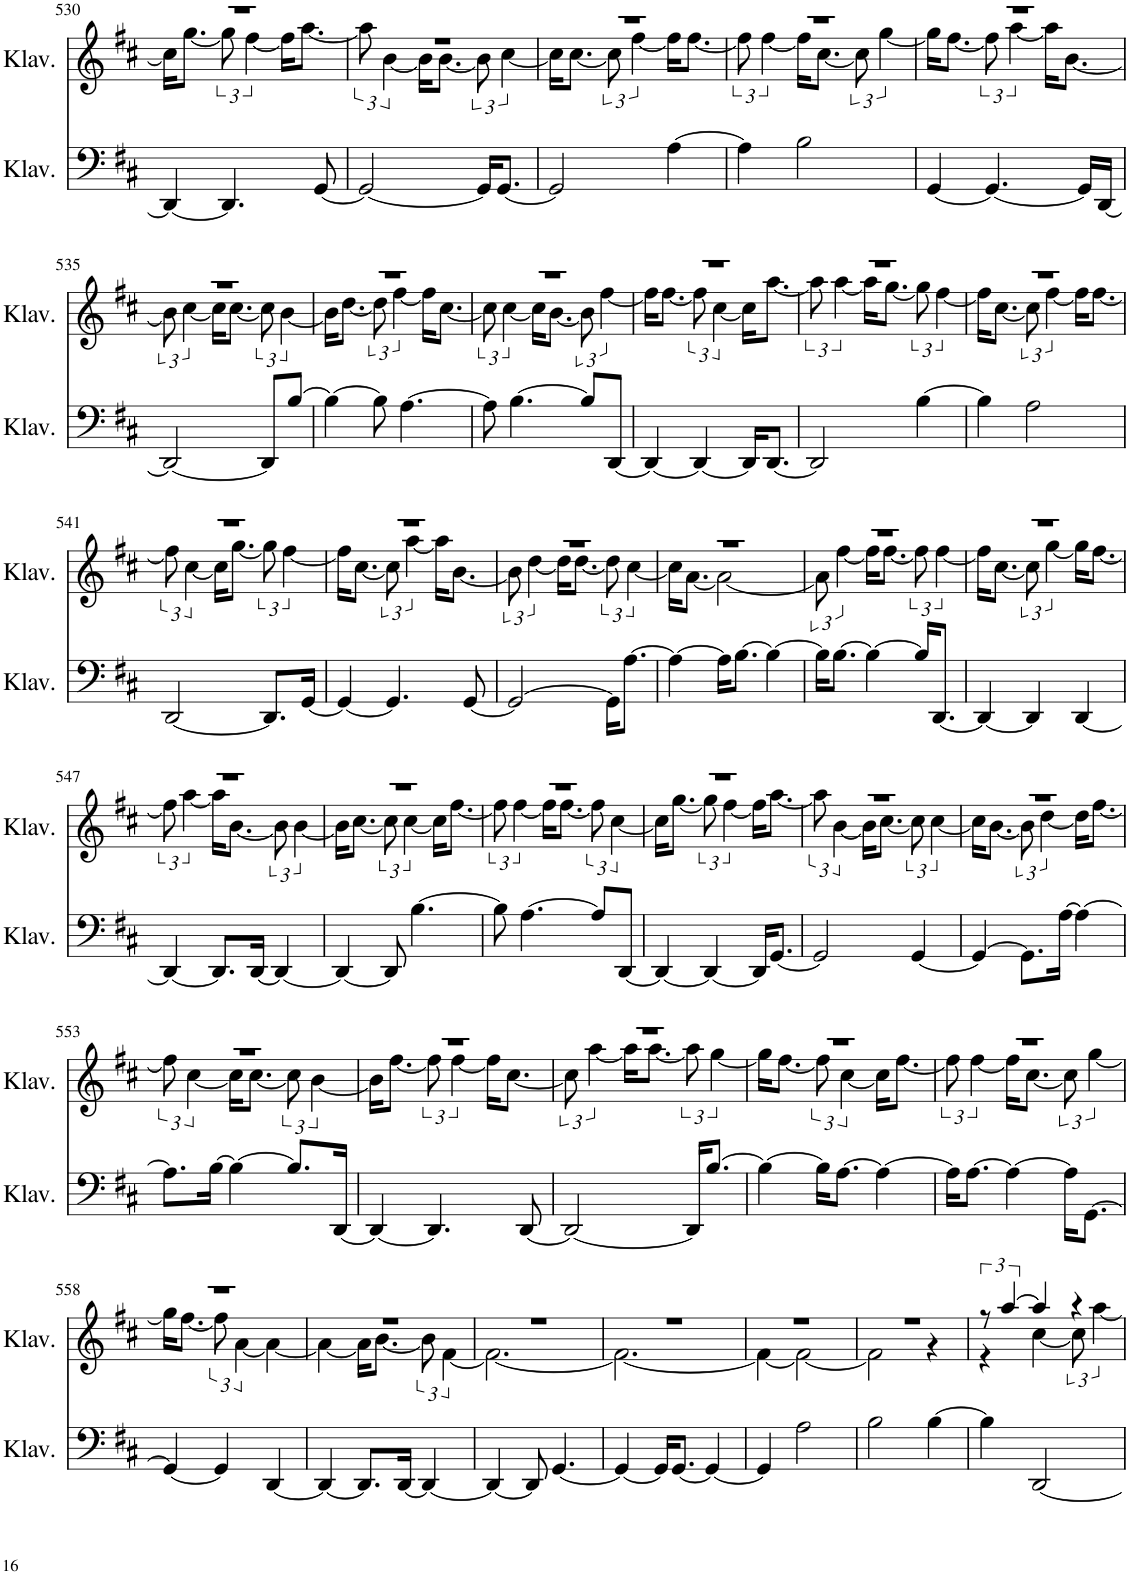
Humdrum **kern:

**kern	**kern
*part2	*part1
*staff2	*staff1
*I"Klavier	*I"Klavier
*I'Klav.	*I'Klav.
!!LO:PB:g=z
*clefF4	*clefG2
*k[f#c#]	*k[f#c#]
*M3/4	*M3/4
=530	=530
*	*^
4DD/_	2.r	16cc#\KL]
.	.	[8.gg\J
4.DD/]	.	12gg\]
.	.	[6ff#\
.	.	16ff#\KL]
.	.	[8.aa\J
[8GG/	.	.
=531	=531	=531
2GG/_	2.r	12aa\]
.	.	[6b\
.	.	16b\KL]
.	.	[8.b\J
16GG/KL]	.	12b\]
[8.GG/J	.	.
.	.	[6cc#\
=532	=532	=532
2GG/]	2.r	16cc#\KL]
.	.	[8.cc#\J
.	.	12cc#\]
.	.	[6ff#\
[4A\	.	16ff#\KL]
.	.	[8.ff#\J
=533	=533	=533
4A\]	2.r	4ff#\]
2B\	.	16ff#\KL]
.	.	[8.cc#\J
.	.	12cc#\]
.	.	[6gg\
=534	=534	=534
[4GG/	2.r	16gg\KL]
.	.	[8.ff#\J
4.GG/_	.	12ff#\]
.	.	[6aa\
.	.	16aa\KL]
.	.	[8.b\J
16GG/LL]	.	.
[16DD/JJ	.	.
!!LO:LB:g=z	!!
=535	=535	=535
2DD/_	2.r	12b\]
.	.	[6cc#\
.	.	16cc#\KL]
.	.	[8.cc#\J
8DD/L]	.	12cc#\]
.	.	[6b\
[8B/J	.	.
=536	=536	=536
4B\_	2.r	16b\KL]
.	.	[8.dd\J
8B\]	.	12dd\]
.	.	[6ff#\
[4.A\	.	.
.	.	16ff#\KL]
.	.	[8.cc#\J
=537	=537	=537
8A\]	2.r	4cc#\]
[4.B\	.	.
.	.	16cc#\KL]
.	.	[8.b\J
8B/L]	.	12b\]
.	.	[6ff#\
[8DD/J	.	.
=538	=538	=538
4DD/_	2.r	16ff#\KL]
.	.	[8.ff#\J
4DD/_	.	12ff#\]
.	.	[6cc#\
16DD/KL]	.	16cc#\KL]
[8.DD/J	.	[8.aa\J
=539	=539	=539
2DD/]	2.r	4aa\]
.	.	16aa\KL]
.	.	[8.gg\J
[4B\	.	12gg\]
.	.	[6ff#\
=540	=540	=540
4B\]	2.r	16ff#\KL]
.	.	[8.cc#\J
2A\	.	12cc#\]
.	.	[6ff#\
.	.	16ff#\KL]
.	.	[8.ff#\J
!!LO:LB:g=z	!!
=541	=541	=541
[2DD/	2.r	12ff#\]
.	.	[6cc#\
.	.	16cc#\KL]
.	.	[8.gg\J
8.DD/L]	.	12gg\]
.	.	[6ff#\
[16GG/Jk	.	.
=542	=542	=542
4GG/_	2.r	16ff#\KL]
.	.	[8.cc#\J
4.GG/]	.	12cc#\]
.	.	[6aa\
.	.	16aa\KL]
.	.	[8.b\J
[8GG/	.	.
=543	=543	=543
2GG/_	2.r	12b\]
.	.	[6dd\
.	.	16dd\KL]
.	.	[8.dd\J
16GG\KL]	.	12dd\]
[8.A\J	.	.
.	.	[6cc#\
=544	=544	=544
4A\_	2.r	16cc#\KL]
.	.	[8.a\J
16A\KL]	.	2a\_
[8.B\J	.	.
4B\_	.	.
=545	=545	=545
16B\KL]	2.r	12a\]
[8.B\J	.	.
.	.	[6ff#\
4B\_	.	16ff#\KL]
.	.	[8.ff#\J
16B/KL]	.	4ff#\]
[8.DD/J	.	.
=546	=546	=546
4DD/_	2.r	16ff#\KL]
.	.	[8.cc#\J
4DD/]	.	12cc#\]
.	.	[6gg\
[4DD/	.	16gg\KL]
.	.	[8.ff#\J
!!LO:LB:g=z	!!
=547	=547	=547
4DD/_	2.r	12ff#\]
.	.	[6aa\
8.DD/L]	.	16aa\KL]
.	.	[8.b\J
[16DD/Jk	.	.
4DD/_	.	4b\]
=548	=548	=548
4DD/_	2.r	16b\KL]
.	.	[8.cc#\J
8DD/]	.	4cc#\]
[4.B\	.	.
.	.	16cc#\KL]
.	.	[8.ff#\J
=549	=549	=549
8B\]	2.r	4ff#\]
[4.A\	.	.
.	.	16ff#\KL]
.	.	[8.ff#\J
8A/L]	.	12ff#\]
.	.	[6cc#\
[8DD/J	.	.
=550	=550	=550
4DD/_	2.r	16cc#\KL]
.	.	[8.gg\J
4DD/_	.	12gg\]
.	.	[6ff#\
16DD/KL]	.	16ff#\KL]
[8.GG/J	.	[8.aa\J
=551	=551	=551
2GG/]	2.r	12aa\]
.	.	[6b\
.	.	16b\KL]
.	.	[8.cc#\J
[4GG/	.	4cc#\]
=552	=552	=552
4GG/_	2.r	16cc#\KL]
.	.	[8.b\J
8.GG\L]	.	12b\]
.	.	[6dd\
[16A\Jk	.	.
4A\_	.	16dd\KL]
.	.	[8.ff#\J
!!LO:LB:g=z	!!
=553	=553	=553
8.A\L]	2.r	12ff#\]
.	.	[6cc#\
[16B\Jk	.	.
4B\_	.	16cc#\KL]
.	.	[8.cc#\J
8.B/L]	.	12cc#\]
.	.	[6b\
[16DD/Jk	.	.
=554	=554	=554
4DD/_	2.r	16b\KL]
.	.	[8.ff#\J
4.DD/]	.	4ff#\]
.	.	16ff#\KL]
.	.	[8.cc#\J
[8DD/	.	.
=555	=555	=555
2DD/_	2.r	12cc#\]
.	.	[6aa\
.	.	16aa\KL]
.	.	[8.aa\J
16DD/KL]	.	12aa\]
[8.B/J	.	.
.	.	[6gg\
=556	=556	=556
4B\_	2.r	16gg\KL]
.	.	[8.ff#\J
16B\KL]	.	12ff#\]
[8.A\J	.	.
.	.	[6cc#\
4A\_	.	16cc#\KL]
.	.	[8.ff#\J
=557	=557	=557
16A\KL]	2.r	4ff#\]
[8.A\J	.	.
4A\_	.	16ff#\KL]
.	.	[8.cc#\J
16A\KL]	.	12cc#\]
[8.GG\J	.	.
.	.	[6gg\
!!LO:LB:g=z	!!
=558	=558	=558
4GG/_	2.r	16gg\KL]
.	.	[8.ff#\J
4GG/]	.	12ff#\]
.	.	[6a\
[4DD/	.	4a\_
=559	=559	=559
4DD/_	2.r	4a\_
8.DD/L]	.	16a\KL]
.	.	[8.b\J
[16DD/Jk	.	.
4DD/_	.	12b\]
.	.	[6f#\
=560	=560	=560
4DD/_	2.r	2.f#\_
8DD/]	.	.
[4.GG/	.	.
=561	=561	=561
4GG/_	2.r	2.f#\_
16GG/KL]	.	.
[8.GG/J	.	.
4GG/_	.	.
=562	=562	=562
4GG/]	2.r	4f#\_
2A\	.	2f#\_
=563	=563	=563
2B\	2.r	2f#\]
[4B\	.	4r
=564	=564	=564
4B\]	12r	4r
.	[6aa/	.
[2DD/	4aa/]	[4cc#\
.	4r	12cc#\]
.	.	[6aa\
*	*v	*v
=	=
*-	*-
